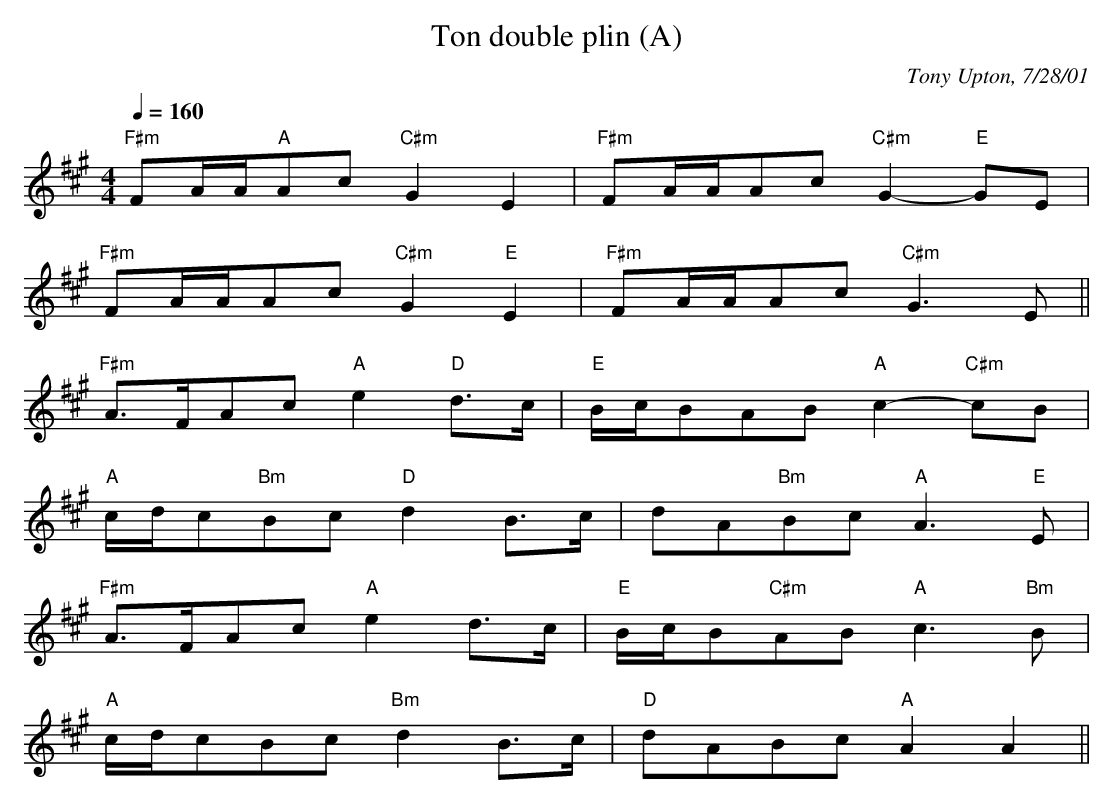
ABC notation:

X:1
T:Ton double plin (A)
C:Tony Upton, 7/28/01
M:4/4
L:1/8
Q:1/4=160
K:A
"F#m"FA/A/"A"Ac "C#m"G2E2|"F#m"FA/A/Ac "C#m"G2-"E"GE|
"F#m"FA/A/Ac "C#m"G2"E"E2|"F#m"FA/A/Ac "C#m"G3E||
"F#m"A>FAc "A"e2"D"d>c|"E"B/c/BAB "A"c2-"C#m"cB|
"A"c/d/c"Bm"Bc "D"d2B>c|dA"Bm"Bc "A"A3"E"E|
"F#m"A>FAc "A"e2d>c|"E"B/c/B"C#m"AB "A"c3"Bm"B|
"A"c/d/cBc "Bm"d2B>c|"D"dABc "A"A2A2||
